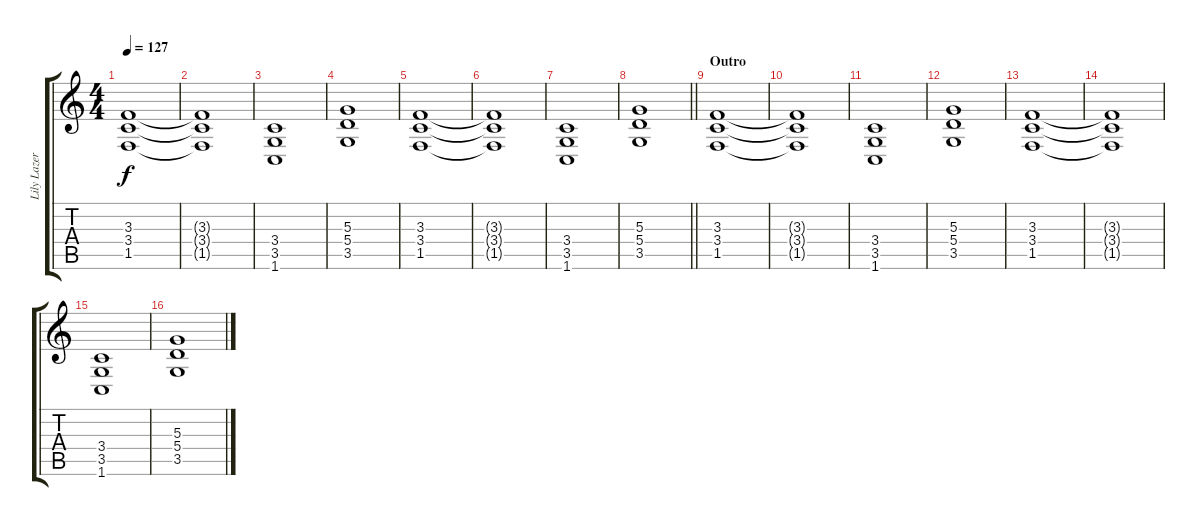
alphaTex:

\track ("Lily Lazer (Guitar)" "Lily Lazer") {instrument distortionguitar}
\staff {score tabs}
\tuning (B3 Gb3 D3 A2 E2 B1) {hide}
\ts (4 4)
\tempo 127
\clef g2
\ks c
(3.3 3.4 1.5).1{dy f} |
(3.3{t} 3.4{t} 1.5{t}).1 |
(3.4 3.5 1.6).1 |
(5.3 5.4 3.5).1 |
(3.3 3.4 1.5).1 |
(3.3{t} 3.4{t} 1.5{t}).1 |
(3.4 3.5 1.6).1 |
\barLineRight lightlight
(5.3 5.4 3.5).1 |
\section ("" "Outro")
(3.3 3.4 1.5).1 |
(3.3{t} 3.4{t} 1.5{t}).1 |
(3.4 3.5 1.6).1 |
(5.3 5.4 3.5).1 |
(3.3 3.4 1.5).1 |
(3.3{t} 3.4{t} 1.5{t}).1 |
(3.4 3.5 1.6).1 |
(5.3 5.4 3.5).1
